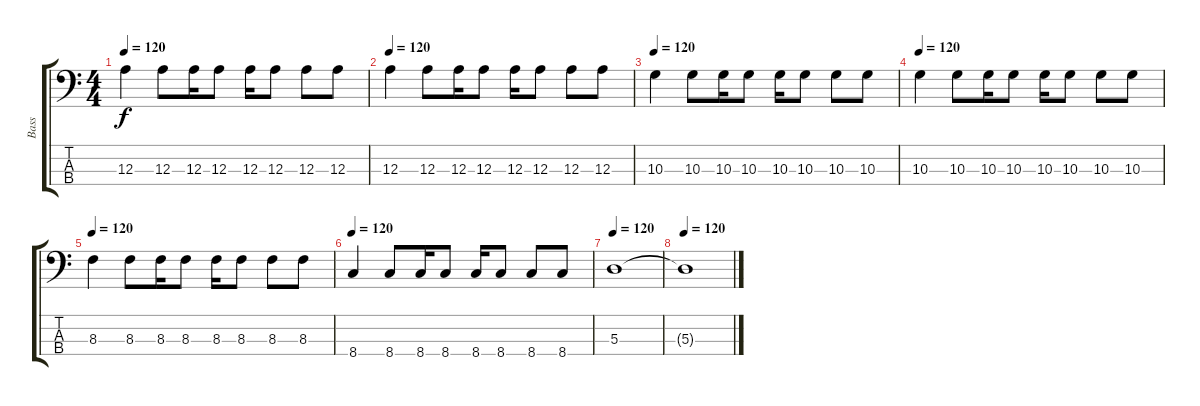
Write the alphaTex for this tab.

\track ("Bass" "Bass") {instrument electricbasspick}
\staff {score tabs}
\tuning (G2 D2 A1 E1) {hide}
\ts (4 4)
\tempo 120
\clef f4
\ks c
12.3.4{dy f} 12.3.8 12.3.16 12.3.8 12.3.16 12.3.8 12.3.8 12.3.8 |
\tempo 120
12.3.4 12.3.8 12.3.16 12.3.8 12.3.16 12.3.8 12.3.8 12.3.8 |
\tempo 120
10.3.4 10.3.8 10.3.16 10.3.8 10.3.16 10.3.8 10.3.8 10.3.8 |
\tempo 120
10.3.4 10.3.8 10.3.16 10.3.8 10.3.16 10.3.8 10.3.8 10.3.8 |
\tempo 120
8.3.4 8.3.8 8.3.16 8.3.8 8.3.16 8.3.8 8.3.8 8.3.8 |
\tempo 120
8.4.4 8.4.8 8.4.16 8.4.8 8.4.16 8.4.8 8.4.8 8.4.8 |
\tempo 120
5.3.1 |
\tempo 120
5.3{t}.1
